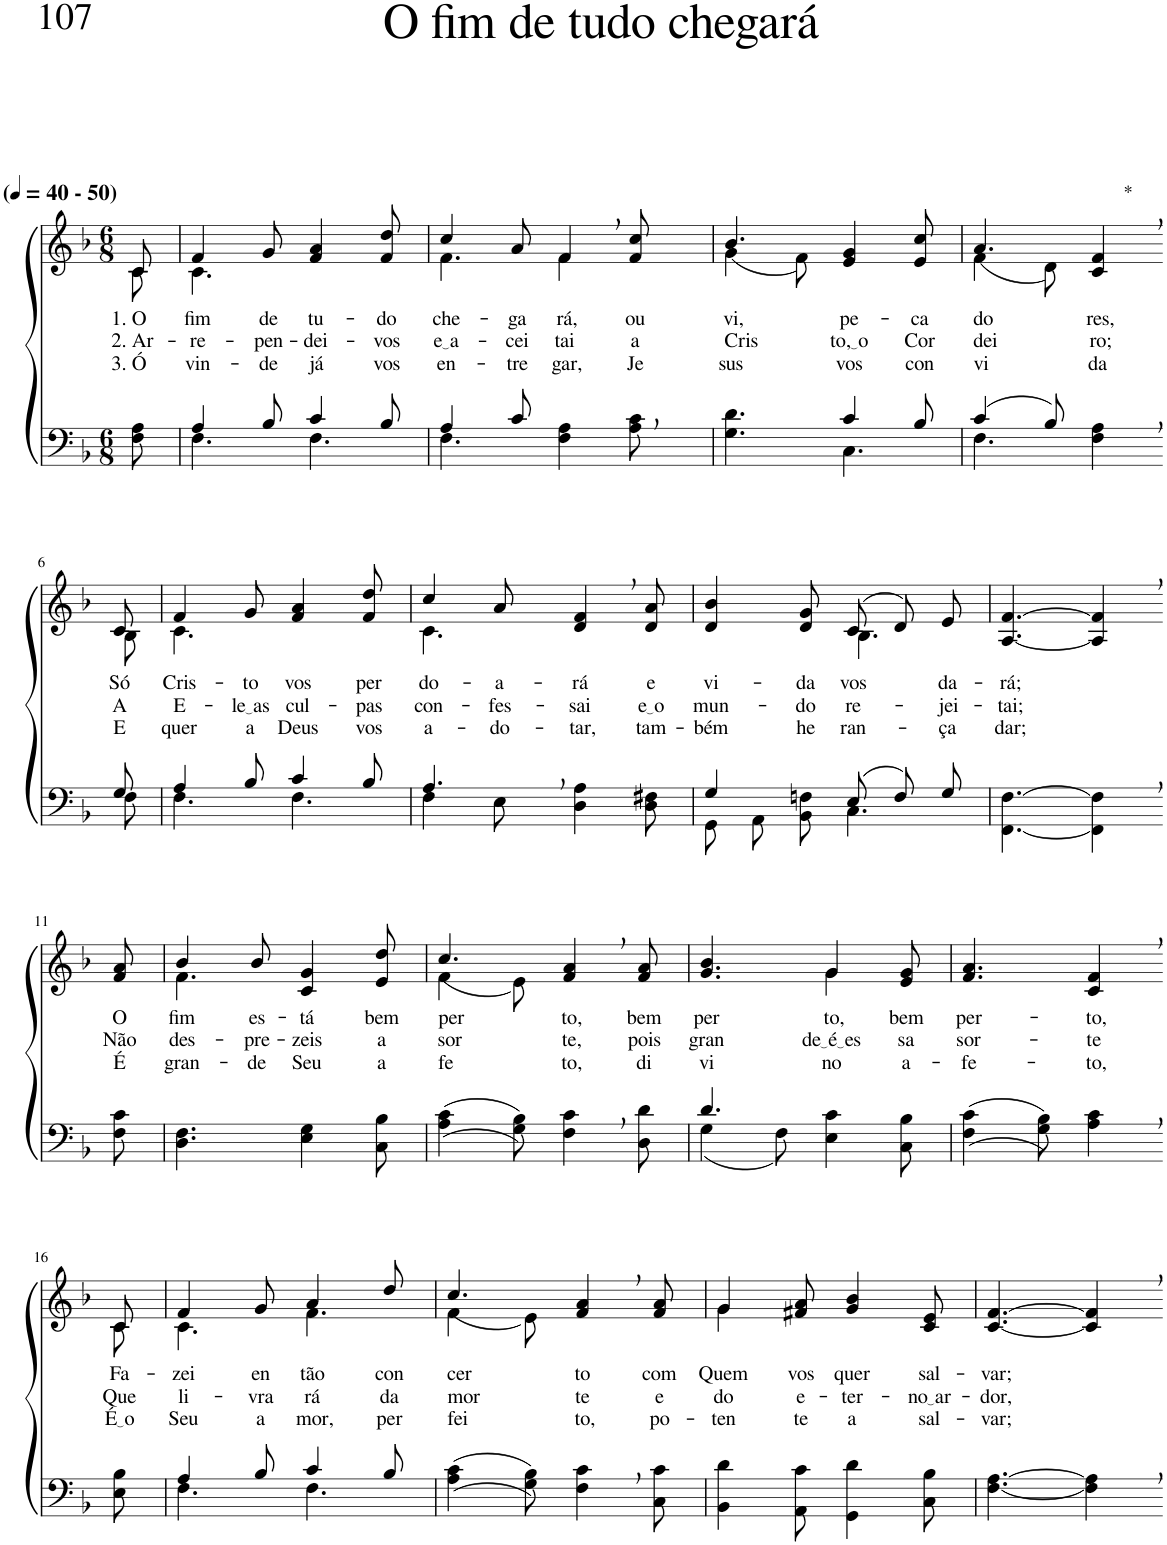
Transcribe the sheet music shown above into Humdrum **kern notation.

**kern	**kern	**text	**text	**text
*part2	*part1	*part1	*part1	*part1
*staff2	*staff1	*staff1	*staff1	*staff1
*I"Parte III e IV	*I"Parte I e II	*	*	*
*clefF4	*clefG2	*	*	*
*k[b-]	*k[b-]	*	*	*
*M6/8	*M6/8	*	*	*
*MM40	*MM40	*	*	*
=1	=1	=1	=1	=1
*	*^	*	*	*
!	!LO:TX:a:B:t=(	!	!	!	!
!	!LO:TX:a:B:t=- 50)	!	!	!	!
!	!	!	!LO:LY:b	!LO:LY:b	!LO:LY:b
8F\ 8A\	8c/	8c\	1. O	2. Ar-	3. Ó
=2	=2	=2	=2	=2	=2
*^	*	*	*	*	*
!	!	!	!	!LO:LY:b	!LO:LY:b	!LO:LY:b
4A/	4.F\	4f/	4.c\	fim	-re-	vin-
!	!	!	!	!LO:LY:b	!LO:LY:b	!LO:LY:b
8B-/	.	8g/	.	de	-pen-	-de
!	!	!	!	!LO:LY:b	!LO:LY:b	!LO:LY:b
4c/	4.F\	4f/ 4a/	4.ryy	tu-	-dei-	já
!	!	!	!	!LO:LY:b	!LO:LY:b	!LO:LY:b
8B-/	.	8f/ 8dd/	.	-do	-vos	vos
=3	=3	=3	=3	=3	=3	=3
!	!	!	!	!LO:LY:b	!LO:LY:b	!LO:LY:b
4A/	4.F\	4cc/	4.f\	che-	e a	en-
!	!	!	!	!LO:LY:b	!LO:LY:b	!LO:LY:b
8c/	.	8a/	.	-ga-	cei-	-tre-
!	!	!	!	!LO:LY:b	!LO:LY:b	!LO:LY:b
4.ryy	4F\ 4A\	4f,/	4f\	-rá,	-tai	-gar,
!	!	!	!	!LO:LY:b	!LO:LY:b	!LO:LY:b
.	8A\ 8c\	8f/ 8cc/	8ryy	ou-	a	Je-
=4	=4	=4	=4	=4	=4	=4
!	!	!	!	!LO:LY:b	!LO:LY:b	!LO:LY:b
4.ryy	4.G\ 4.d\	4.b-/	(4g\	-vi,	Cris-	-sus
.	.	.	8f\)	.	.	.
!	!	!	!	!LO:LY:b	!LO:LY:b	!LO:LY:b
4c/	4.C\	4e/ 4g/	4.ryy	pe-	to, o	vos
!	!	!	!	!LO:LY:b	!LO:LY:b	!LO:LY:b
8B-/	.	8e/ 8cc/	.	-ca-	Cor-	con-
=5	=5	=5	=5	=5	=5	=5
!	!	!	!	!LO:LY:b	!LO:LY:b	!LO:LY:b
(4c/	4.F\	4.a/	(4f\	-do-	-dei-	-vi-
8B-/)	.	.	8d\)	.	.	.
!	!	!LO:TX:a:t=*	!	!	!	!
!	!	!	!	!LO:LY:b	!LO:LY:b	!LO:LY:b
4F\, 4A\,	4ryy	4c/, 4f/,	4ryy	-res,	-ro;	-da
!!LO:LB:g=z	!!
=6-	=6-	=6-	=6-	=6-	=6-	=6-
!	!	!	!	!LO:LY:b	!LO:LY:b	!LO:LY:b
8G/	8F\	8c/	8B-\	Só	A	E
=7	=7	=7	=7	=7	=7	=7
!	!	!	!	!LO:LY:b	!LO:LY:b	!LO:LY:b
4A/	4.F\	4f/	4.c\	Cris-	E-	quer
!	!	!	!	!LO:LY:b	!LO:LY:b	!LO:LY:b
8B-/	.	8g/	.	-to	le as	a
!	!	!	!	!LO:LY:b	!LO:LY:b	!LO:LY:b
4c/	4.F\	4f/ 4a/	4.ryy	vos	cul-	Deus
!	!	!	!	!LO:LY:b	!LO:LY:b	!LO:LY:b
8B-/	.	8f/ 8dd/	.	per-	-pas	vos
=8	=8	=8	=8	=8	=8	=8
!	!	!	!	!LO:LY:b	!LO:LY:b	!LO:LY:b
4.A,/	4F\	4cc/	4.c\	-do-	con-	a-
!	!	!	!	!LO:LY:b	!LO:LY:b	!LO:LY:b
.	8E\	8a/	.	-a-	-fes-	-do-
!	!	!	!	!LO:LY:b	!LO:LY:b	!LO:LY:b
4.ryy	4D\ 4A\	4d/, 4f/,	4.ryy	-rá	-sai	-tar,
!	!	!	!	!LO:LY:b	!LO:LY:b	!LO:LY:b
.	8D\ 8F#X\	8d/ 8a/	.	e	e o	tam-
=9	=9	=9	=9	=9	=9	=9
!	!	!	!	!LO:LY:b	!LO:LY:b	!LO:LY:b
4G/	8GG/L	4d/ 4b-/	4.ryy	vi-	mun-	-bém
.	8AA/	.	.	.	.	.
!	!	!	!	!LO:LY:b	!LO:LY:b	!LO:LY:b
8ryy	8BB-/ 8Fn/J	8d/ 8g/	.	-da	-do	he-
!	!	!	!	!LO:LY:b	!LO:LY:b	!LO:LY:b
(8E/L	4.C\	(8c/L	4.B-\	vos	re-	-ran-
8F/)	.	8d/)	.	.	.	.
!	!	!	!	!LO:LY:b	!LO:LY:b	!LO:LY:b
8G/J	.	8e/J	.	da-	-jei-	-ça
*v	*v	*	*	*	*	*
*	*v	*v	*	*	*
=10	=10	=10	=10	=10
!	!	!LO:LY:b	!LO:LY:b	!LO:LY:b
[4.FF\ [4.F\	[4.A/ [4.f/	-rá;	-tai;	dar;
4FF\], 4F\],	4A/], 4f/],	.	.	.
!!LO:LB:g=z
=11-	=11-	=11-	=11-	=11-
!	!	!LO:LY:b	!LO:LY:b	!LO:LY:b
8F\ 8c\	8f/ 8a/	O	Não	É
=12	=12	=12	=12	=12
*	*^	*	*	*
!	!	!	!LO:LY:b	!LO:LY:b	!LO:LY:b
4.D\ 4.F\	4b-/	4.f\	fim	des-	gran-
!	!	!	!LO:LY:b	!LO:LY:b	!LO:LY:b
.	8b-/	.	es-	-pre-	-de
!	!	!	!LO:LY:b	!LO:LY:b	!LO:LY:b
4E\ 4G\	4c/ 4g/	4.ryy	-tá	-zeis	Seu
!	!	!	!LO:LY:b	!LO:LY:b	!LO:LY:b
8C\ 8B-\	8e/ 8dd/	.	bem	a	a-
=13	=13	=13	=13	=13	=13
!	!	!	!LO:LY:b	!LO:LY:b	!LO:LY:b
((4A\ 4c\	4.cc/	(4f\	per-	sor-	-fe-
8G\ 8B-\))	.	8e\)	.	.	.
!	!	!	!LO:LY:b	!LO:LY:b	!LO:LY:b
4F\, 4c\,	4f/, 4a/,	4.ryy	-to,	-te,	-to,
!	!	!	!LO:LY:b	!LO:LY:b	!LO:LY:b
8D\ 8d\	8f/ 8a/	.	bem	pois	di-
=14	=14	=14	=14	=14	=14
*^	*	*	*	*	*
!	!	!	!	!LO:LY:b	!LO:LY:b	!LO:LY:b
4.d/	(4G\	4.ryy	4.g/ 4.b-/	per-	gran-	-vi-
.	8F\)	.	.	.	.	.
!	!	!	!	!LO:LY:b	!LO:LY:b	!LO:LY:b
4.ryy	4E\ 4c\	4g\	4g/	-to,	de é es	-no
!	!	!	!	!LO:LY:b	!LO:LY:b	!LO:LY:b
.	8C\ 8B-\	8ryy	8e/ 8g/	bem	sa	a-
=15	=15	=15	=15	=15	=15	=15
!	!	!	!	!LO:LY:b	!LO:LY:b	!LO:LY:b
*v	*v	*	*	*	*	*
*	*v	*v	*	*	*
((4F\ 4c\	4.f/ 4.a/	per-	-sor-	-fe-
8G\ 8B-\))	.	.	.	.
!	!	!LO:LY:b	!LO:LY:b	!LO:LY:b
4A\, 4c\,	4c/, 4f/,	-to,	-te	-to,
!!LO:LB:g=z
=16-	=16-	=16-	=16-	=16-
*	*^	*	*	*
!	!	!	!LO:LY:b	!LO:LY:b	!LO:LY:b
8E\ 8B-\	8c/	8c\	Fa-	Que	É o
=17	=17	=17	=17	=17	=17
*^	*	*	*	*	*
!	!	!	!	!LO:LY:b	!LO:LY:b	!LO:LY:b
4A/	4.F\	4f/	4.c\	-zei	li-	Seu
!	!	!	!	!LO:LY:b	!LO:LY:b	!LO:LY:b
8B-/	.	8g/	.	en-	-vra-	a-
!	!	!	!	!LO:LY:b	!LO:LY:b	!LO:LY:b
4c/	4.F\	4a/	4.f\	-tão	-rá	-mor,
!	!	!	!	!LO:LY:b	!LO:LY:b	!LO:LY:b
8B-/	.	8dd/	.	con-	da	per-
*v	*v	*	*	*	*	*
=18	=18	=18	=18	=18	=18
!	!	!	!LO:LY:b	!LO:LY:b	!LO:LY:b
((4A\ 4c\	4.cc/	(4f\	-cer-	mor-	-fei-
8G\ 8B-\))	.	8e\)	.	.	.
!	!	!	!LO:LY:b	!LO:LY:b	!LO:LY:b
4F\, 4c\,	4f/, 4a/,	4.ryy	-to	-te	-to,
!	!	!	!LO:LY:b	!LO:LY:b	!LO:LY:b
8C\ 8c\	8f/ 8a/	.	com	e	po-
=19	=19	=19	=19	=19	=19
!	!	!	!LO:LY:b	!LO:LY:b	!LO:LY:b
4BB-\ 4d\	4g\	4g/	Quem	do	-ten-
!	!	!	!LO:LY:b	!LO:LY:b	!LO:LY:b
8AA\ 8c\	2ryy	8f#X/ 8a/	vos	e-	-te
!	!	!	!LO:LY:b	!LO:LY:b	!LO:LY:b
4GG\ 4d\	.	4g/ 4b-/	quer	-ter-	a
!	!	!	!LO:LY:b	!LO:LY:b	!LO:LY:b
8C\ 8B-\	.	8c/ 8e/	sal-	no ar	sal-
=20	=20	=20	=20	=20	=20
!	!	!	!LO:LY:b	!LO:LY:b	!LO:LY:b
*	*v	*v	*	*	*
[4.F\ [4.A\	[4.c/ [4.f/	-var;	-dor,	-var;
4F\], 4A\],	4c/], 4f/],	.	.	.
=-	=-	=-	=-	=-
*-	*-	*-	*-	*-
